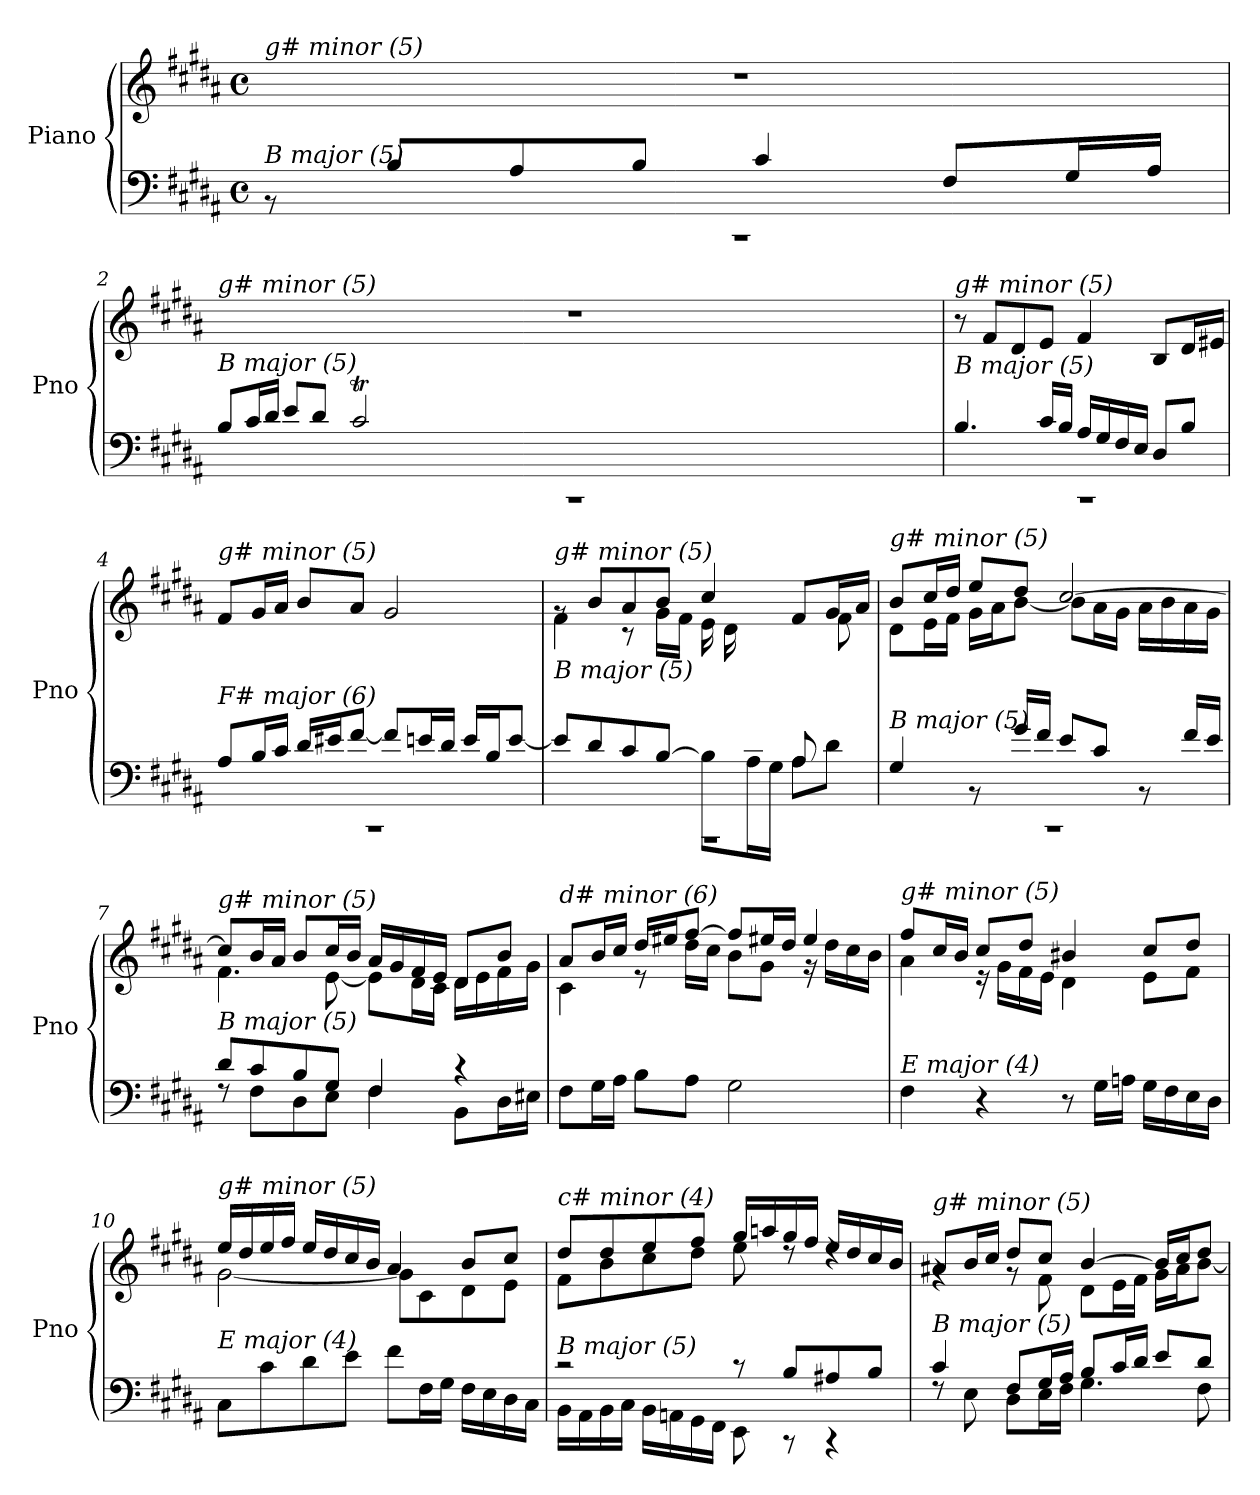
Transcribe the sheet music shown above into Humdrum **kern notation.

**kern	**kern
*part1	*part1
*staff2	*staff1
*I"Piano	*
*I'Pno	*
*clefF4	*clefG2
*k[f#c#g#d#a#]	*k[f#c#g#d#a#]
*M4/4	*M4/4
*met(c)	*met(c)
=1	=1
*^	*
!	!	!LO:TX:i:t=g# minor (5)
!LO:TX:i:t=B major (5)	!	!
1rCC	8r	1r
.	8B/L	.
.	8A#/	.
.	8B/J	.
.	4c#/	.
.	8F#/L	.
.	16G#/L	.
.	16A#/JJ	.
!!LO:LB:g=z
=2	=2	=2
*	*^	*^
!	!	!	!LO:TX:i:t=g# minor (5)	!
!LO:TX:i:t=B major (5)	!	!	!	!
1rCC	2ryy	8B/L	1r	2ryy
.	.	16c#/L	.	.
.	.	16d#/JJ	.	.
.	.	8e/L	.	.
.	.	8d#/J	.	.
.	64d#yy	2c#T/	.	2ryy
.	64c#yy	.	.	.
.	64d#yy	.	.	.
.	64c#yy	.	.	.
.	64d#yy	.	.	.
.	64c#yy	.	.	.
.	64d#yy	.	.	.
.	64c#yy	.	.	.
.	64d#yy	.	.	.
.	64c#yy	.	.	.
.	64d#yy	.	.	.
.	64c#yy	.	.	.
.	64d#yy	.	.	.
.	64c#yy	.	.	.
.	64d#yy	.	.	.
.	64c#yy	.	.	.
.	64d#yy	.	.	.
.	64c#yy	.	.	.
.	64d#yy	.	.	.
.	64c#yy	.	.	.
.	64d#yy	.	.	.
.	64c#yy	.	.	.
.	64d#yy	.	.	.
.	64c#yy	.	.	.
.	64d#yy	.	.	.
.	64c#yy	.	.	.
.	64d#yy	.	.	.
.	64c#yy	.	.	.
.	64d#yy	.	.	.
.	64c#yy	.	.	.
.	64d#yy	.	.	.
.	64c#yy	.	.	.
*	*v	*v	*	*
*	*	*v	*v
!!LO:LB:g=z
=3	=3	=3
!	!	!LO:TX:i:t=g# minor (5)
!LO:TX:i:t=B major (5)	!	!
1rCC	4.B/	8r
.	.	8f#/L
.	.	8d#/
.	16c#/LL	8e/J
.	16B/JJ	.
.	16A#/LL	4f#/
.	16G#/	.
.	16F#/	.
.	16E/JJ	.
.	8D#/L	8B/L
.	8B/J	16d#/L
.	.	16e#X/JJ
=4	=4	=4
!	!	!LO:TX:i:t=g# minor (5)
!LO:TX:i:t=F# major (6)	!	!
1rCC	8A#/L	8f#/L
.	16B/L	16g#/L
.	16c#/JJ	16a#/JJ
.	16d#/LL	8b/L
.	16e#X/J	.
.	[8f#/J	8a#/J
.	8f#/L]	2g#/
.	16en/L	.
.	16d#/JJ	.
.	16e/LL	.
.	16B/J	.
.	[8e/J	.
!!LO:LB:g=z
=5	=5	=5
*	*^	*^
!	!	!	!LO:TX:i:t=g# minor (5)	!
!LO:TX:i:t=B major (5)	!	!	!	!
2ryy	1rAAA	8e/L]	8rg	4f#\
.	.	8d#/	8b/L	.
.	.	8c#/	8a#/	8r
.	.	[8B/J	8b/J	16g#\LL
.	.	.	.	16f#\JJ
8ryy	.	8B\L]	4cc#/	16e\LL
.	.	.	.	16d#\
16c#/	.	16A#\L	.	4ryy
16B/JJ	.	16G#\JJ	.	.
8A#/L	.	8A#\L	8f#/L	.
8ryy	.	8d#\J	16g#/L	8f#\J
.	.	.	16a#/JJ	.
*	*v	*v	*	*
=6	=6	=6	=6
!	!	!LO:TX:i:t=g# minor (5)	!
!LO:TX:i:t=B major (5)	!	!	!
1rCC	4G#/	8b/L	8d#\L
.	.	16cc#/L	16e\L
.	.	16dd#/JJ	16f#\JJ
.	8r	8ee/L	16g#\LL
.	.	.	16a#\J
.	16g#/LL	8dd#/J	[8b\J
.	16f#/JJ	.	.
.	8e/L	[2cc#/	8b\L]
.	8c#/J	.	16a#\L
.	.	.	16g#\JJ
.	8r	.	16a#\LL
.	.	.	16b\
.	16f#/LL	.	16a#\
.	16e/JJ	.	16g#\JJ
=7	=7	=7	=7
!	!	!LO:TX:i:t=g# minor (5)	!
!LO:TX:i:t=B major (5)	!	!	!
8d#/L	8rF	8cc#/L]	4.f#\
8c#/	8F#\L	16b/L	.
.	.	16a#/JJ	.
8B/	8D#\	8b/L	.
8G#/J	8E\J	16cc#/L	[8e\
.	.	16b/JJ	.
4F#/	4F#\	16a#/LL	8e\L]
.	.	16g#/	.
.	.	16f#/	16d#\L
.	.	16e/JJ	16c#\JJ
4r	8BB\L	8d#/L	16d#\LL
.	.	.	16e\
.	16D#\L	8b/J	16f#\
.	16E#X\JJ	.	16g#\JJ
!!LO:LB:g=z	!!
=8	=8	=8	=8
!	!	!LO:TX:i:t=d# minor (6)	!
!LO:TX:i:t=B major (5)	!	!	!
*v	*v	*	*
8F#\L	8a#/L	4c#\
16G#\L	16b/L	.
16A#\JJ	16cc#/JJ	.
8B\L	16dd#/LL	8r
.	16ee#X/J	.
8A#\J	[8ff#/J	16dd#\LL
.	.	16cc#\JJ
2G#\	8ff#/L]	8b\L
.	16ee#X/L	8g#\J
.	16dd#/JJ	.
.	4ee#/	16r
.	.	16dd#\LL
.	.	16cc#\
.	.	16b\JJ
=9	=9	=9
!	!LO:TX:i:t=g# minor (5)	!
!LO:TX:i:t=E major (4)	!	!
4F#\	8ff#/L	4a#\
.	16cc#/L	.
.	16b/JJ	.
4r	8cc#/L	16r
.	.	16g#\LL
.	8dd#/J	16f#\
.	.	16e\JJ
8r	4b#X/	4d#\
16G#\LL	.	.
16An\JJ	.	.
16G#\LL	8cc#/L	8e\L
16F#\	.	.
16E\	8dd#/J	8f#\J
16D#\JJ	.	.
=10	=10	=10
!	!LO:TX:i:t=g# minor (5)	!
!LO:TX:i:t=E major (4)	!	!
8C#\L	16ee/LL	[2g#\
.	16dd#/	.
8c#\	16ee/	.
.	16ff#/JJ	.
8d#\	16ee/LL	.
.	16dd#/	.
8e\J	16cc#/	.
.	16b/JJ	.
8f#\L	4a#/	8g#\L]
16F#\L	.	8c#\
16G#\JJ	.	.
16F#\LL	8b/L	8d#\
16E\	.	.
16D#\	8cc#/J	8e\J
16C#\JJ	.	.
!!LO:PB:g=z	!!
=11	=11	=11
*^	*	*
!	!	!LO:TX:i:t=c# minor (4)	!
!LO:TX:i:t=B major (5)	!	!	!
2r	16BB\LL	8dd#/L	8f#\L
.	16AA#\	.	.
.	16BB\	8dd#/	8b\
.	16C#\JJ	.	.
.	16BB\LL	8ee/	8cc#\
.	16AAn\	.	.
.	16GG#\	8ff#/J	8dd#\J
.	16FF#\JJ	.	.
8r	8EE\	16gg#/LL	8ee\
.	.	16aan/	.
8B/L	8r	16gg#/	8rdd
.	.	16ff#/JJ	.
8A#X/	4r	16ee/LL	4rdd
.	.	16dd#/	.
8B/J	.	16cc#/	.
.	.	16b/JJ	.
=12	=12	=12	=12
!	!	!LO:TX:i:t=g# minor (5)	!
!LO:TX:i:t=B major (5)	!	!	!
4c#/	8rF	8a#X/L	4rg
.	8E\	16b/L	.
.	.	16cc#/JJ	.
8F#/L	8D#\L	8dd#/L	8rg
16G#/L	16E\L	8cc#/J	8f#\
16A#/JJ	16F#\JJ	.	.
8B/L	4.G#\	[4b/	8d#\L
16c#/L	.	.	16e\L
16d#/JJ	.	.	16f#\JJ
8e/L	.	16b/LL]	16g#\LL
.	.	16cc#/J	16a#\J
8d#/J	8F#\	8dd#/J	[8b\J
*v	*v	*	*
*	*v	*v
=	=
*-	*-
